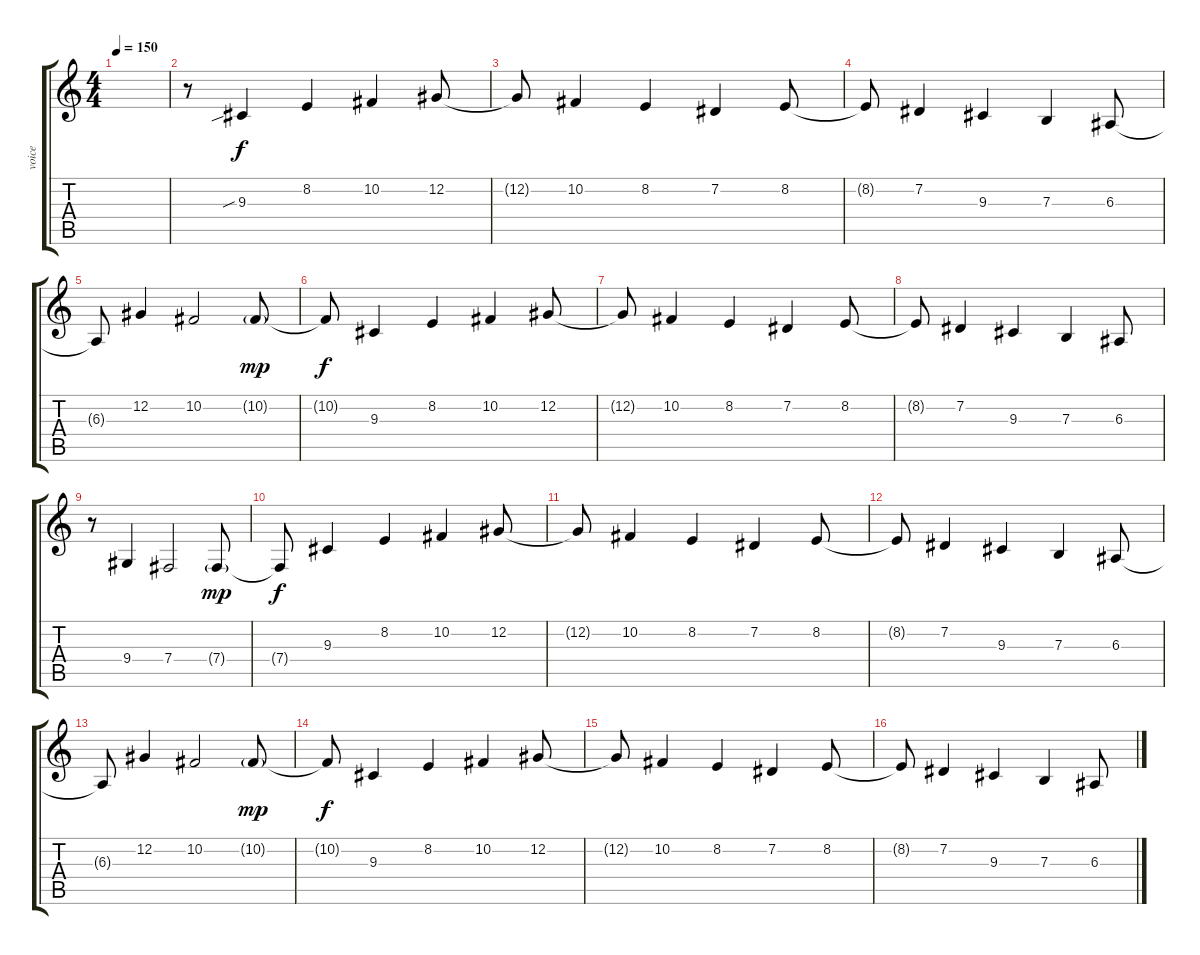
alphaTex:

\track ("voice" "voice") {instrument pad7halo}
\staff {score tabs}
\tuning (Db4 Ab3 E3 B2 Gb2 Db2) {hide}
\ts (4 4)
\tempo 150
\clef g2
\ks c
|
r.8 9.3{sib}.4 8.2.4 10.2.4 12.2.8 |
12.2{t}.8 10.2.4 8.2.4 7.2.4 8.2.8 |
8.2{t}.8 7.2.4 9.3.4 7.3.4 6.3.8 |
6.3{t}.8 12.2.4 10.2.2 10.2{g}.8{dy mp} |
10.2{t}.8{dy f} 9.3.4 8.2.4 10.2.4 12.2.8 |
12.2{t}.8 10.2.4 8.2.4 7.2.4 8.2.8 |
8.2{t}.8 7.2.4 9.3.4 7.3.4 6.3.8 |
r.8 9.4.4 7.4.2 7.4{g}.8{dy mp} |
7.4{t}.8{dy f} 9.3.4 8.2.4 10.2.4 12.2.8 |
12.2{t}.8 10.2.4 8.2.4 7.2.4 8.2.8 |
8.2{t}.8 7.2.4 9.3.4 7.3.4 6.3.8 |
6.3{t}.8 12.2.4 10.2.2 10.2{g}.8{dy mp} |
10.2{t}.8{dy f} 9.3.4 8.2.4 10.2.4 12.2.8 |
12.2{t}.8 10.2.4 8.2.4 7.2.4 8.2.8 |
8.2{t}.8 7.2.4 9.3.4 7.3.4 6.3.8
